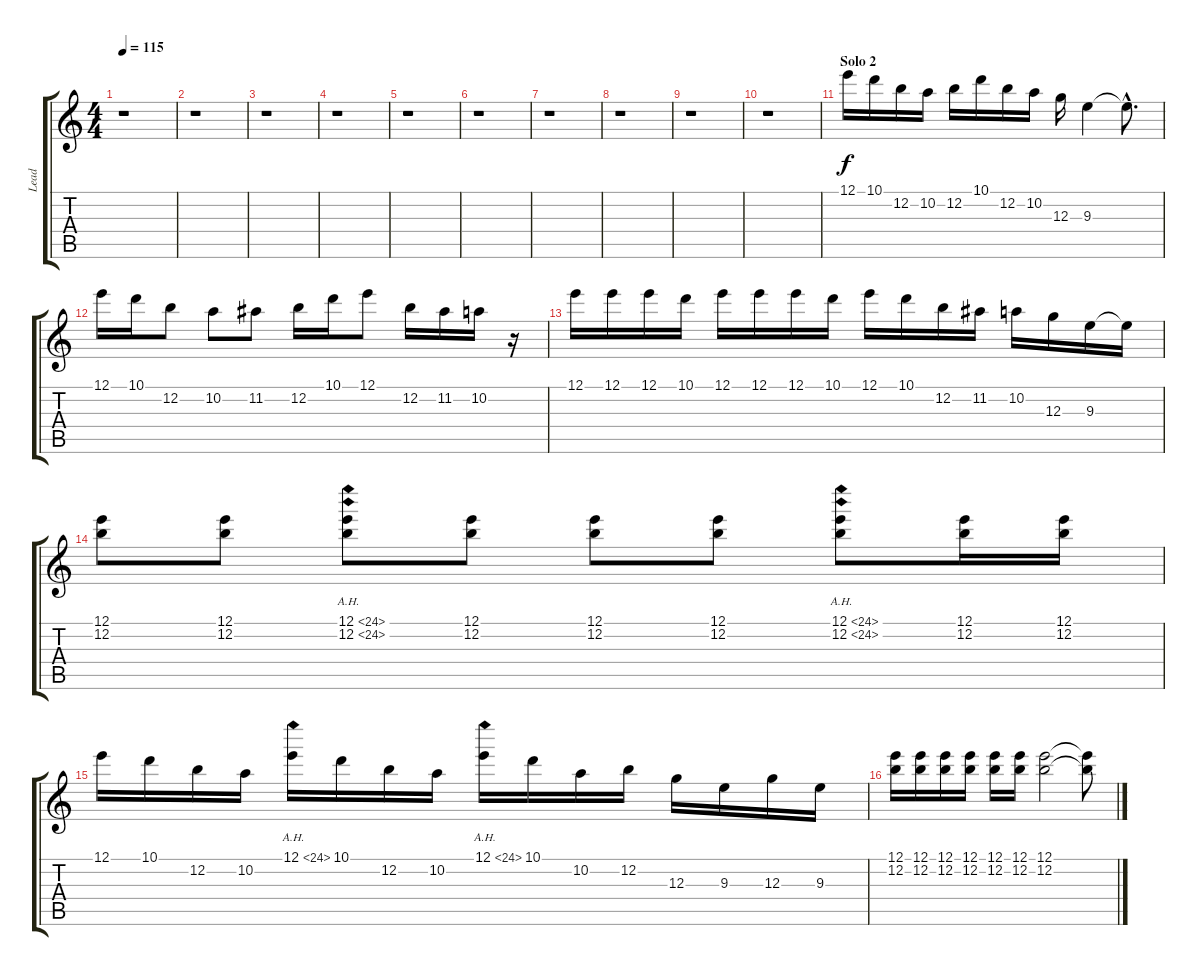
\track ("Lead" "Lead") {instrument overdrivenguitar}
\staff {score tabs}
\tuning (E4 B3 G3 D3 A2 E2) {hide}
\ts (4 4)
\tempo 115
\clef g2
\ks c
r.1{dy f} |
r.1 |
r.1 |
r.1 |
r.1 |
r.1 |
r.1 |
r.1 |
r.1 |
r.1 |
\section ("" "Solo 2")
12.1.16{volume 16} 10.1.16 12.2.16 10.2.16 12.2.16 10.1.16 12.2.16 10.2.16 12.3.16 9.3.4 9.3{hac t}.8{d} |
12.1.16 10.1.16 12.2.8 10.2.8 11.2.8 12.2.16 10.1.16 12.1.8 12.2.16 11.2.16 10.2.16 r.16 |
12.1.16 12.1.16 12.1.16 10.1.16 12.1.16 12.1.16 12.1.16 10.1.16 12.1.16 10.1.16 12.2.16 11.2.16 10.2.16 12.3.16 9.3.16 9.3{t}.16 |
(12.1 12.2).8 (12.1 12.2).8 (12.1{ah 12} 12.2{ah 12}).8 (12.1 12.2).8 (12.1 12.2).8 (12.1 12.2).8 (12.1{ah 12} 12.2{ah 12}).8 (12.1 12.2).16 (12.1 12.2).16 |
12.1.16 10.1.16 12.2.16 10.2.16 12.1{ah 12}.16 10.1.16 12.2.16 10.2.16 12.1{ah 12}.16 10.1.16 10.2.16 12.2.16 12.3.16 9.3.16 12.3.16 9.3.16 |
(12.1 12.2).16 (12.1 12.2).16 (12.1 12.2).16 (12.1 12.2).16 (12.1 12.2).16 (12.1 12.2).16 (12.1 12.2).2 (12.1{t} 12.2{t}).8
